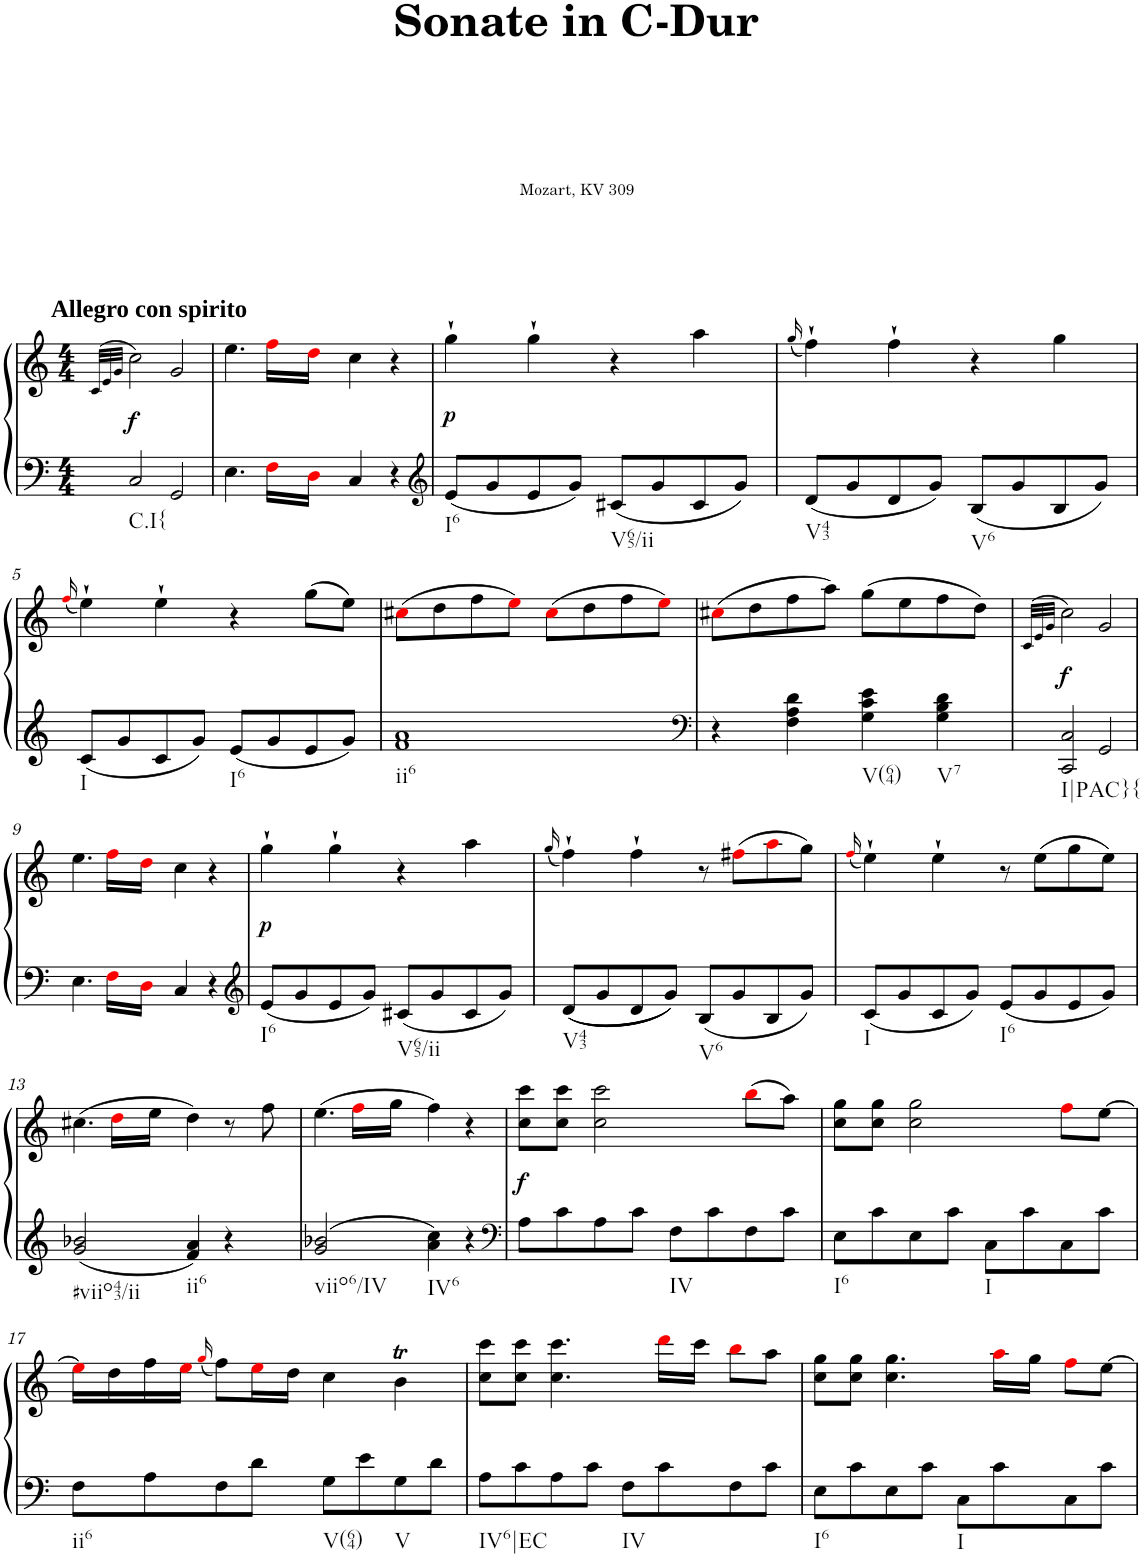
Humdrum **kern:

**kern	**kern	**dynam
*part1	*part1	*part1
*staff2	*staff1	*staff1/2
*I"Klavier linke Hand	*	*
*clefF4	*clefG2	*
*k[]	*k[]	*
*M4/4	*M4/4	*
=1	=1	=1
.	(>32qc/LLL	.
.	32qe/	.
.	32qg/JJJ	.
!	!LO:TX:a:B:t=Allegro con spirito	!
!LO:TX:b:t=C.I{	!	!
!	!	!LO:DY:b
2C/	2cc\)	f
2GG/	2g/	.
=2	=2	=2
4.E\	4.ee\	.
16Fi\LL	16ffi\LL	.
16Di\JJ	16ddi\JJ	.
4C/	4cc\	.
4r	4r	.
=3	=3	=3
*clefG2	*	*
!LO:TX:b:t=I6	!	!
!	!	!LO:DY:b
8e/L	4gg`\	p
8g/	.	.
8e/	4gg`\	.
8g/J	.	.
!LO:TX:b:t=V65/ii	!	!
8c#X/L	4r	.
8g/	.	.
8c#/	4aa\	.
8g/J	.	.
=4	=4	=4
.	(16qgg/	.
!LO:TX:b:t=V43	!	!
8d/L	4ff`\)	.
8g/	.	.
8d/	4ff`\	.
8g/J	.	.
!LO:TX:b:t=V6	!	!
8B/L	4r	.
8g/	.	.
8B/	4gg\	.
8g/J	.	.
!!LO:LB:g=z
=5	=5	=5
.	(16qffi/	.
!LO:TX:b:t=I	!	!
8c/L	4ee`\)	.
8g/	.	.
8c/	4ee`\	.
8g/J	.	.
!LO:TX:b:t=I6	!	!
8e/L	4r	.
8g/	.	.
8e/	(8gg\L	.
8g/J	8ee\J)	.
=6	=6	=6
!LO:TX:b:t=ii6	!	!
1f 1a	(8cc#Xi\L	.
.	8dd\	.
.	8ff\	.
.	8eei\J)	.
.	(8cc#i\L	.
.	8dd\	.
.	8ff\	.
.	8eei\J)	.
=7	=7	=7
*clefF4	*	*
4r	(8cc#Xi\L	.
.	8dd\	.
4F\ 4A\ 4d\	8ff\	.
.	8aa\J)	.
!LO:TX:b:t=V(64)	!	!
4G\ 4c\ 4e\	(8gg\L	.
.	8ee\	.
!LO:TX:b:t=V7	!	!
4G\ 4B\ 4d\	8ff\	.
.	8dd\J)	.
=8	=8	=8
.	(>32qc/LLL	.
.	32qe/	.
.	32qg/JJJ	.
!LO:TX:b:t=I|PAC}{	!	!
!	!	!LO:DY:b
2CC/ 2C/	2cc\)	f
2GG/	2g/	.
!!LO:LB:g=z
=9	=9	=9
4.E\	4.ee\	.
16Fi\LL	16ffi\LL	.
16Di\JJ	16ddi\JJ	.
4C/	4cc\	.
4r	4r	.
=10	=10	=10
*clefG2	*	*
!LO:TX:b:t=I6	!	!
!	!	!LO:DY:b
8e/L	4gg`\	p
8g/	.	.
8e/	4gg`\	.
8g/J	.	.
!LO:TX:b:t=V65/ii	!	!
8c#X/L	4r	.
8g/	.	.
8c#/	4aa\	.
8g/J	.	.
=11	=11	=11
.	(16qgg/	.
!LO:TX:b:t=V43	!	!
8d/L	4ff`\)	.
8g/	.	.
8d/	4ff`\	.
8g/J	.	.
!LO:TX:b:t=V6	!	!
8B/L	8r	.
8g/	(8ff#Xi\L	.
8B/	8aai\	.
8g/J	8gg\J)	.
=12	=12	=12
.	(16qffi/	.
!LO:TX:b:t=I	!	!
8c/L	4ee`\)	.
8g/	.	.
8c/	4ee`\	.
8g/J	.	.
!LO:TX:b:t=I6	!	!
8e/L	8r	.
8g/	(8ee\L	.
8e/	8gg\	.
8g/J	8ee\J)	.
!!LO:LB:g=z
=13	=13	=13
!LO:TX:b:t=#viio43/ii	!	!
2g/ 2b-X/	(4.cc#X\	.
.	16ddi\LL	.
.	16ee\JJ	.
!LO:TX:b:t=ii6	!	!
4f/ 4a/	4dd\)	.
4r	8r	.
.	8ff\	.
=14	=14	=14
!LO:TX:b:t=viio6/IV	!	!
2g/ 2b-X/	(4.ee\	.
.	16ffi\LL	.
.	16gg\JJ	.
!LO:TX:b:t=IV6	!	!
4a\ 4cc\	4ff\)	.
4r	4r	.
=15	=15	=15
*clefF4	*	*
!	!	!LO:DY:b
8A\L	8cc\ 8ccc\L	f
8c\	8cc\ 8ccc\J	.
8A\	2cc\ 2ccc\	.
8c\J	.	.
!LO:TX:b:t=IV	!	!
8F\L	.	.
8c\	.	.
8F\	(8bbi\L	.
8c\J	8aa\J)	.
=16	=16	=16
!LO:TX:b:t=I6	!	!
8E\L	8cc\ 8gg\L	.
8c\	8cc\ 8gg\J	.
8E\	2cc\ 2gg\	.
8c\J	.	.
!LO:TX:b:t=I	!	!
8C\L	.	.
8c\	.	.
8C\	8ffi\L	.
8c\J	[8ee\J	.
!!LO:LB:g=z
=17	=17	=17
!LO:TX:b:t=ii6	!	!
8F\L	16eei\LL]	.
.	16dd\	.
8A\	16ff\	.
.	16eei\JJ	.
.	(16qggi/	.
8F\	8ff\L)	.
8d\J	16eei\L	.
.	16dd\JJ	.
!LO:TX:b:t=V(64)	!	!
8G\L	4cc\	.
8e\	.	.
!LO:TX:b:t=V	!	!
8G\	4bt\	.
8d\J	.	.
=18	=18	=18
!LO:TX:b:t=IV6|EC	!	!
8A\L	8cc\ 8ccc\L	.
8c\	8cc\ 8ccc\J	.
8A\	4.cc\ 4.ccc\	.
8c\J	.	.
!LO:TX:b:t=IV	!	!
8F\L	.	.
8c\	16dddi\LL	.
.	16ccc\JJ	.
8F\	8bbi\L	.
8c\J	8aa\J	.
=19	=19	=19
!LO:TX:b:t=I6	!	!
8E\L	8cc\ 8gg\L	.
8c\	8cc\ 8gg\J	.
8E\	4.cc\ 4.gg\	.
8c\J	.	.
!LO:TX:b:t=I	!	!
8C\L	.	.
8c\	16aai\LL	.
.	16gg\JJ	.
8C\	8ffi\L	.
8c\J	[8ee\J	.
=	=	=
*-	*-	*-
